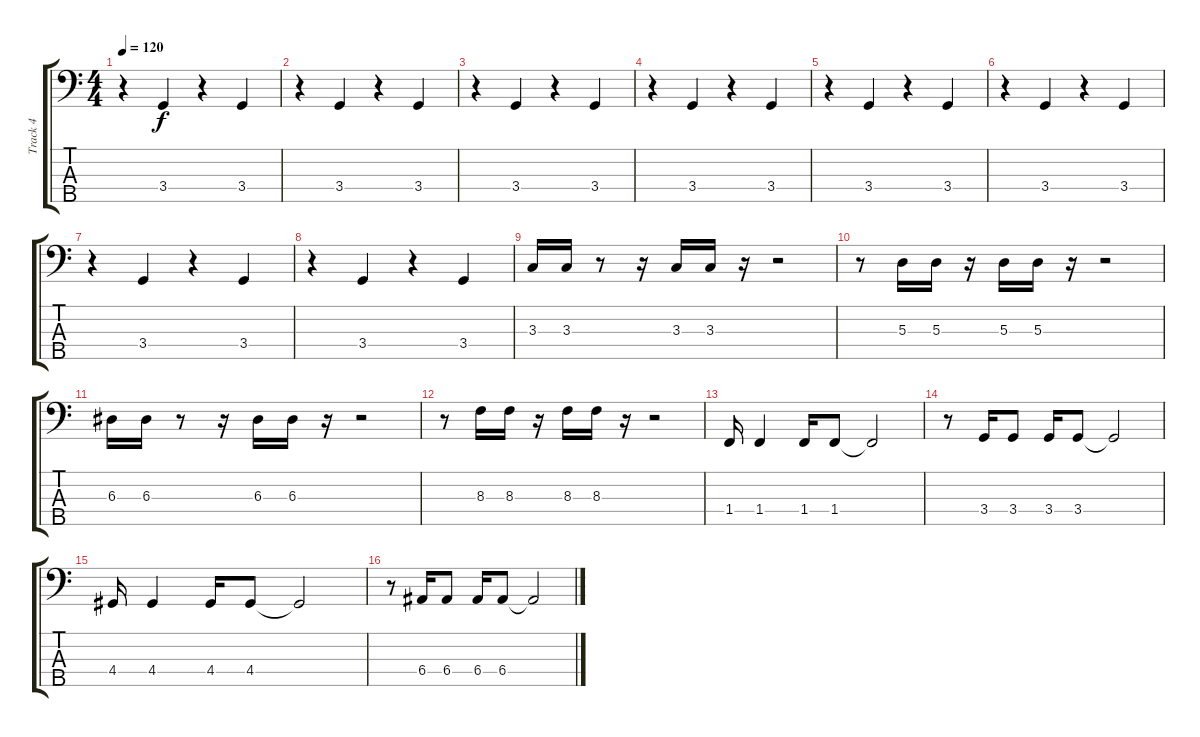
\track ("Track 4" "Track 4") {instrument electricbassfinger}
\staff {score tabs}
\tuning (G2 D2 A1 E1 B0) {hide}
\ts (4 4)
\tempo 120
\clef f4
\ks c
r.4{dy f} 3.4.4 r.4 3.4.4 |
r.4 3.4.4 r.4 3.4.4 |
r.4 3.4.4 r.4 3.4.4 |
r.4 3.4.4 r.4 3.4.4 |
r.4 3.4.4 r.4 3.4.4 |
r.4 3.4.4 r.4 3.4.4 |
r.4 3.4.4 r.4 3.4.4 |
r.4 3.4.4 r.4 3.4.4 |
3.3.16 3.3.16 r.8 r.16 3.3.16 3.3.16 r.16 r.2 |
r.8 5.3.16 5.3.16 r.16 5.3.16 5.3.16 r.16 r.2 |
6.3.16 6.3.16 r.8 r.16 6.3.16 6.3.16 r.16 r.2 |
r.8 8.3.16 8.3.16 r.16 8.3.16 8.3.16 r.16 r.2 |
1.4.16 1.4.4 1.4.16 1.4.8 1.4{t}.2 |
r.8 3.4.16 3.4.8 3.4.16 3.4.8 3.4{t}.2 |
4.4.16 4.4.4 4.4.16 4.4.8 4.4{t}.2 |
r.8 6.4.16 6.4.8 6.4.16 6.4.8 6.4{t}.2
